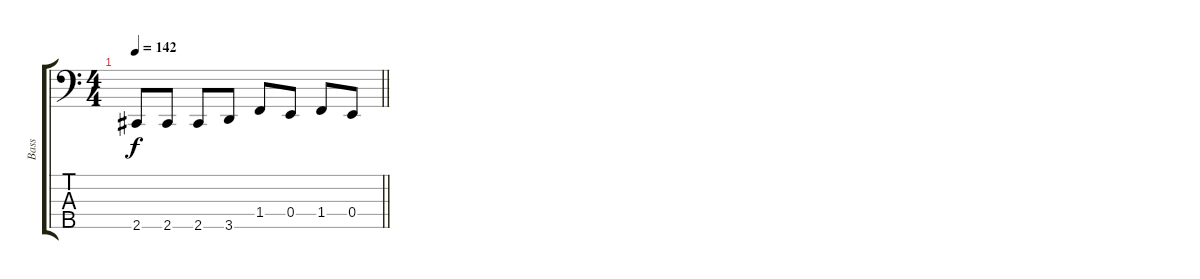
\track ("Bass" "Bass") {instrument electricbassfinger}
\staff {score tabs}
\tuning (G2 D2 A1 E1 B0) {hide}
\ts (4 4)
\tempo 142
\clef f4
\barLineRight lightlight
\ks c
2.5{t}.8{dy f} 2.5.8 2.5.8 3.5.8 1.4.8 0.4.8 1.4.8 0.4.8
